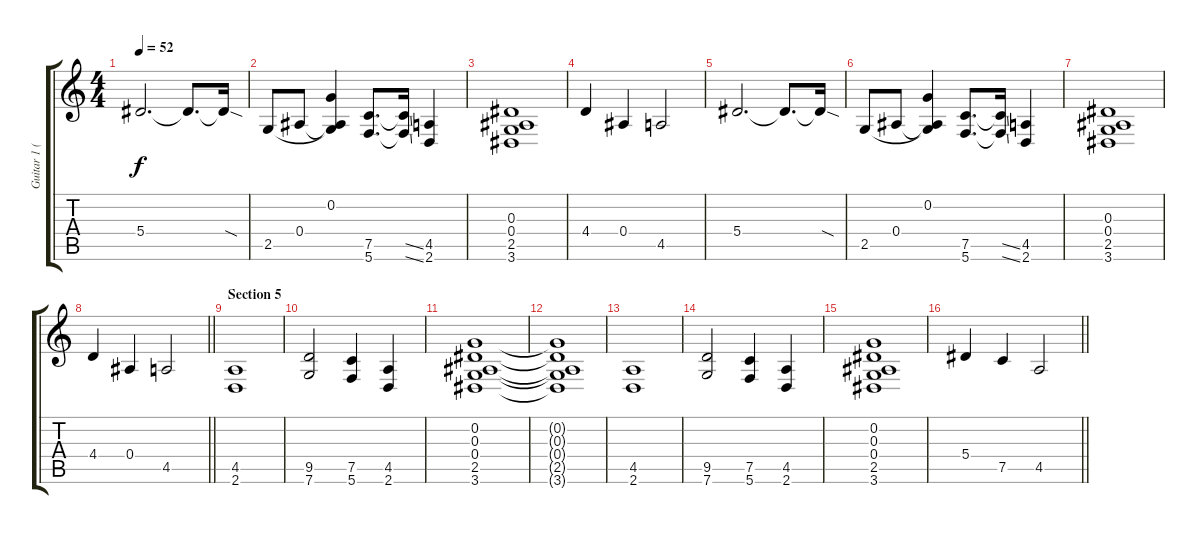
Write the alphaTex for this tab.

\track ("Guitar 1 (Distortion)" "Guitar 1 (") {instrument distortionguitar}
\staff {score tabs}
\tuning (C4 G3 Eb3 Bb2 F2 C2) {hide}
\ts (4 4)
\tempo 52
\clef g2
\ks c
5.4.2{d dy f} 5.4{t}.8{d} 5.4{sod t}.16 |
2.5.8 0.4.8 (0.2 0.4{t} 2.5{t}).4 (7.5 5.6).8{d} (7.5{ss t} 5.6{ss t}).16 (4.5 2.6).4 |
(0.3 0.4 2.5 3.6).1 |
4.4.4 0.4.4 4.5.2 |
5.4.2{d} 5.4{t}.8{d} 5.4{sod t}.16 |
2.5.8 0.4.8 (0.2 0.4{t} 2.5{t}).4 (7.5 5.6).8{d} (7.5{ss t} 5.6{ss t}).16 (4.5 2.6).4 |
(0.3 0.4 2.5 3.6).1 |
\barLineRight lightlight
4.4.4 0.4.4 4.5.2 |
\section ("" "Section 5")
(4.5 2.6).1 |
(9.5 7.6).2 (7.5 5.6).4 (4.5 2.6).4 |
(0.2 0.3 0.4 2.5 3.6).1 |
(0.2{t} 0.3{t} 0.4{t} 2.5{t} 3.6{t}).1 |
(4.5 2.6).1 |
(9.5 7.6).2 (7.5 5.6).4 (4.5 2.6).4 |
(0.2 0.3 0.4 2.5 3.6).1 |
\barLineRight lightlight
5.4.4 7.5.4 4.5.2
